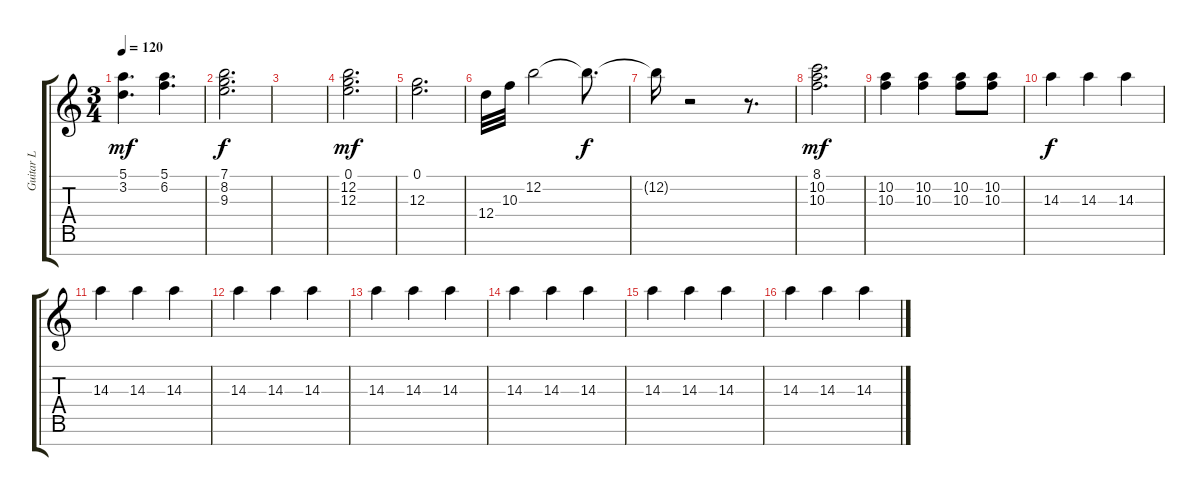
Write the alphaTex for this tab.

\track ("Guitar L" "Guitar L") {instrument acousticguitarsteel}
\staff {score tabs}
\tuning (E4 B3 G3 D3 A2 E2 B1) {hide}
\ts (3 4)
\tempo 120
\clef g2
\ks c
(5.1 3.2).4{d dy mf} (5.1 6.2).4{d} |
(7.1 8.2 9.3).2{d dy f} |
|
(0.1 12.2 12.3).2{d dy mf} |
(0.1 12.3).2{d} |
12.4.32 10.3.32 12.2.2 12.2{t}.8{d dy f} |
12.2{t}.16 r.2 r.8{d} |
(8.1 10.2 10.3).2{d dy mf} |
(10.2 10.3).4 (10.2 10.3).4 (10.2 10.3).8 (10.2 10.3).8 |
14.3.4{dy f} 14.3.4 14.3.4 |
14.3.4 14.3.4 14.3.4 |
14.3.4 14.3.4 14.3.4 |
14.3.4 14.3.4 14.3.4 |
14.3.4 14.3.4 14.3.4 |
14.3.4 14.3.4 14.3.4 |
14.3.4 14.3.4 14.3.4
